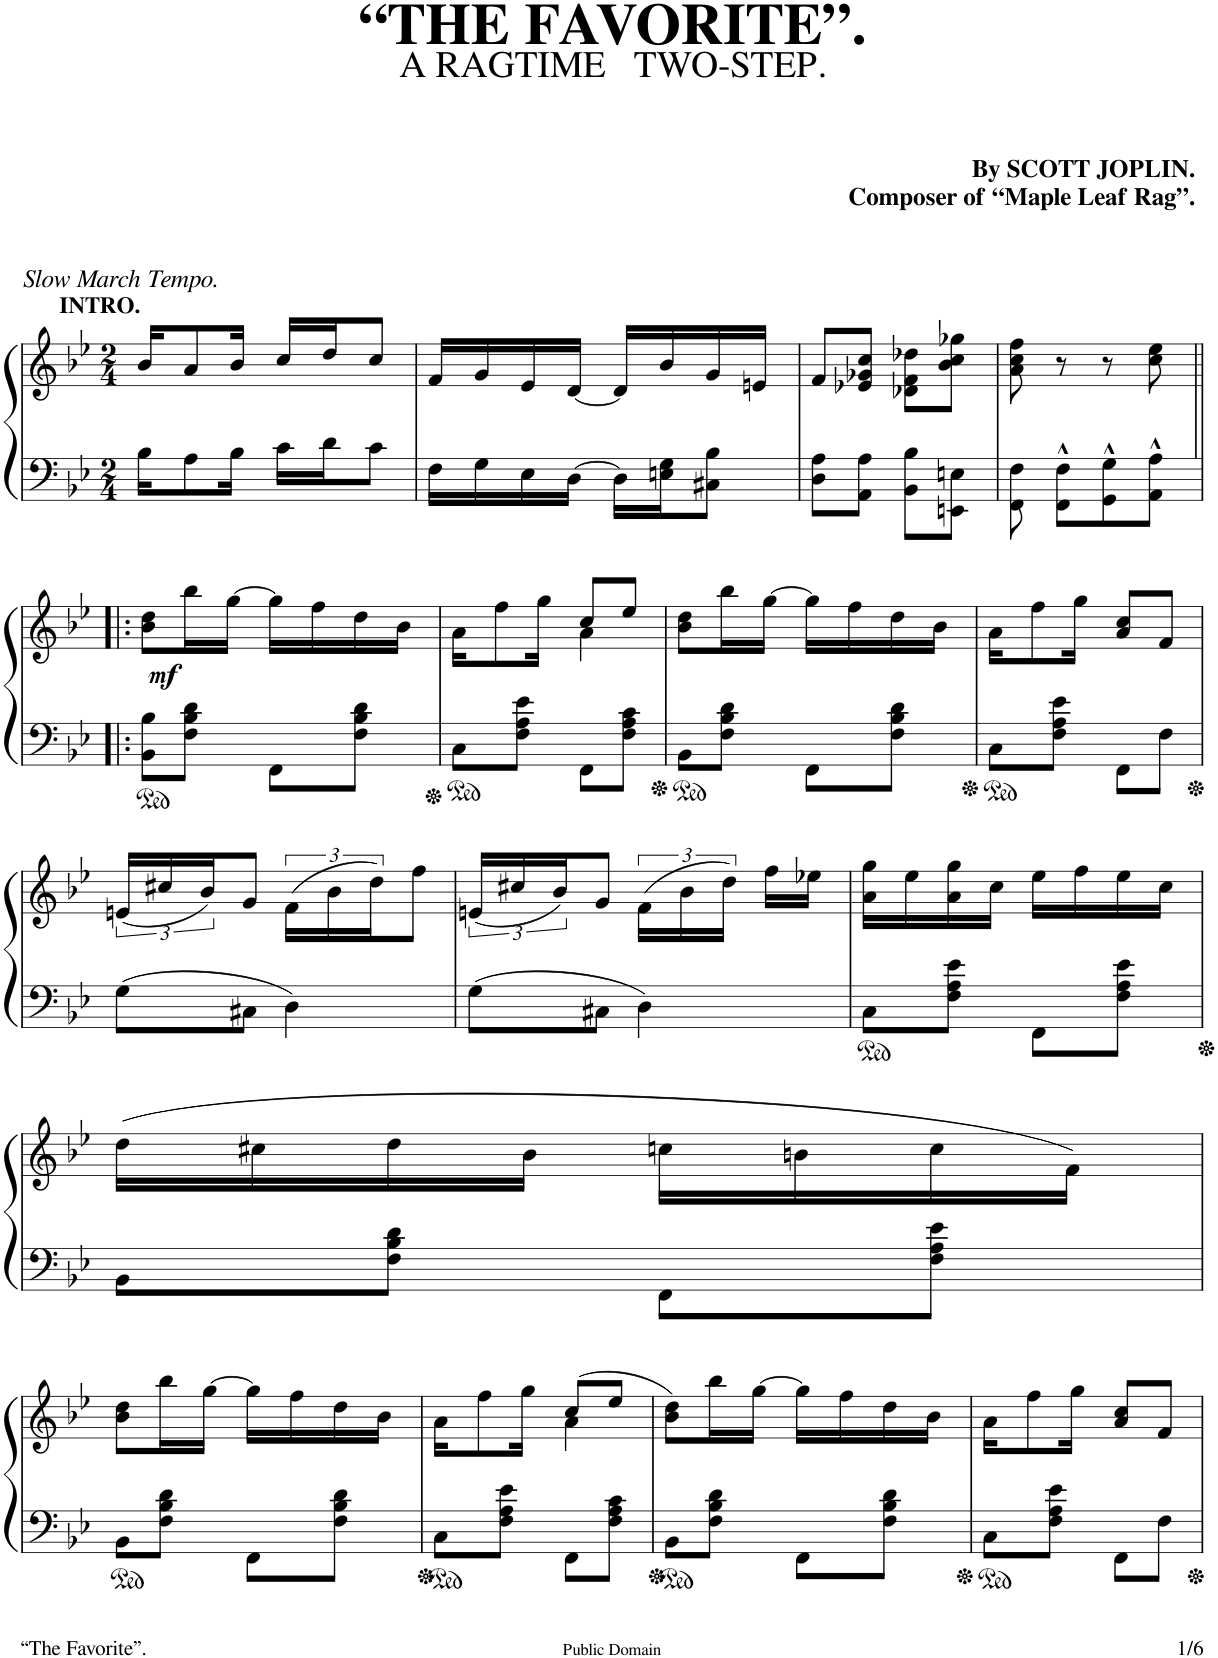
**kern	**kern	**dynam
*part1	*part1	*part1
*staff2	*staff1	*staff1/2
*I"Piano	*	*
*I'Pno.	*	*
*clefF4	*clefG2	*
*k[b-e-]	*k[b-e-]	*
*B-:	*B-:	*
*M2/4	*M2/4	*
=1	=1	=1
!	!LO:TX:a:i:t=Slow March Tempo.	!
!	!LO:TX:a:B:t=INTRO.	!
16B-\KL	16b-/KL	.
8A\	8a/	.
16B-\Jk	16b-/Jk	.
16c\LL	16cc/LL	.
16d\J	16dd/J	.
8c\J	8cc/J	.
=2	=2	=2
16F\LL	16f/LL	.
16G\	16g/	.
16E-\	16e-/	.
[16D\JJ	[16d/JJ	.
16D\LL]	16d/LL]	.
16En\ 16G\J	16b-/	.
8C#X\ 8B-\J	16g/	.
.	16en/JJ	.
=3	=3	=3
8D\ 8A\L	8f/L	.
8AA\ 8A\J	8e-X/ 8g-X/ 8cc/J	.
8BB-\ 8B-\L	8d-X\ 8f\ 8dd-X\L	.
8EEn\ 8En\J	8b-\ 8cc\ 8gg-X\J	.
=4	=4	=4
8FF\ 8F\	8a\ 8cc\ 8ff\	.
8FF\^^ 8F\^^L	8r	.
8GG\^^ 8G\^^	8r	.
8AA\^^ 8A\^^J	8cc\ 8ee-\	.
!!LO:LB:g=z
=5!|:	=5!|:	=5!|:
!	!	!LO:DY:b
8BB-\ 8B-\L	8b-\ 8dd\L	mf
8F\ 8B-\ 8d\J	16bb-\L	.
.	[16gg\JJ	.
8FF\L	16gg\LL]	.
.	16ff\	.
8F\ 8B-\ 8d\J	16dd\	.
.	16b-\JJ	.
=6	=6	=6
*	*^	*
8C\L	16a\KL	4ryy	.
.	8ff\	.	.
8F\ 8A\ 8e-\J	.	.	.
.	16gg\Jk	.	.
8FF\L	8cc/L	4a\	.
8F\ 8A\ 8c\J	8ee-/J	.	.
*	*v	*v	*
=7	=7	=7
8BB-\L	8b-\ 8dd\L	.
8F\ 8B-\ 8d\J	16bb-\L	.
.	[16gg\JJ	.
8FF\L	16gg\LL]	.
.	16ff\	.
8F\ 8B-\ 8d\J	16dd\	.
.	16b-\JJ	.
=8	=8	=8
8C\L	16a\KL	.
.	8ff\	.
8F\ 8A\ 8e-\J	.	.
.	16gg\Jk	.
8FF\L	8a/ 8cc/L	.
8F\J	8f/J	.
!!LO:LB:g=z
=9	=9	=9
8G\L	(24en/LL	.
.	24cc#X/	.
.	24b-/J)	.
8C#X\J	8g/J	.
4D\	(24f\LL	.
.	24b-\	.
.	24dd\J)	.
.	8ff\J	.
=10	=10	=10
8G\L	(24en/LL	.
.	24cc#X/	.
.	24b-/J)	.
8C#X\J	8g/J	.
4D\	(24f\LL	.
.	24b-\	.
.	24dd\JJ)	.
.	16ff\LL	.
.	16ee-X\JJ	.
=11	=11	=11
8C\L	16a\ 16gg\LL	.
.	16ee-\	.
8F\ 8A\ 8e-\J	16a\ 16gg\	.
.	16cc\JJ	.
8FF\L	16ee-\LL	.
.	16ff\	.
8F\ 8A\ 8e-\J	16ee-\	.
.	16cc\JJ	.
!!LO:LB:g=z
=12	=12	=12
8BB-\L	(16dd\LL	.
.	16cc#X\	.
8F\ 8B-\ 8d\J	16dd\	.
.	16b-\JJ	.
8FF\L	16ccn\LL	.
.	16bn\	.
8F\ 8A\ 8e-\J	16cc\	.
.	16f\JJ)	.
!!LO:LB:g=z
=13	=13	=13
8BB-\L	8b-\ 8dd\L	.
8F\ 8B-\ 8d\J	16bb-\L	.
.	[16gg\JJ	.
8FF\L	16gg\LL]	.
.	16ff\	.
8F\ 8B-\ 8d\J	16dd\	.
.	16b-\JJ	.
=14	=14	=14
*	*^	*
8C\L	16a\KL	4ryy	.
.	8ff\	.	.
8F\ 8A\ 8e-\J	.	.	.
.	16gg\Jk	.	.
8FF\L	(8cc/L	4a\	.
8F\ 8A\ 8c\J	8ee-/J	.	.
*	*v	*v	*
=15	=15	=15
8BB-\L	8b-\ 8dd\L)	.
8F\ 8B-\ 8d\J	16bb-\L	.
.	[16gg\JJ	.
8FF\L	16gg\LL]	.
.	16ff\	.
8F\ 8B-\ 8d\J	16dd\	.
.	16b-\JJ	.
=16	=16	=16
8C\L	16a\KL	.
.	8ff\	.
8F\ 8A\ 8e-\J	.	.
.	16gg\Jk	.
8FF\L	8a/ 8cc/L	.
8F\J	8f/J	.
=	=	=
*-	*-	*-
